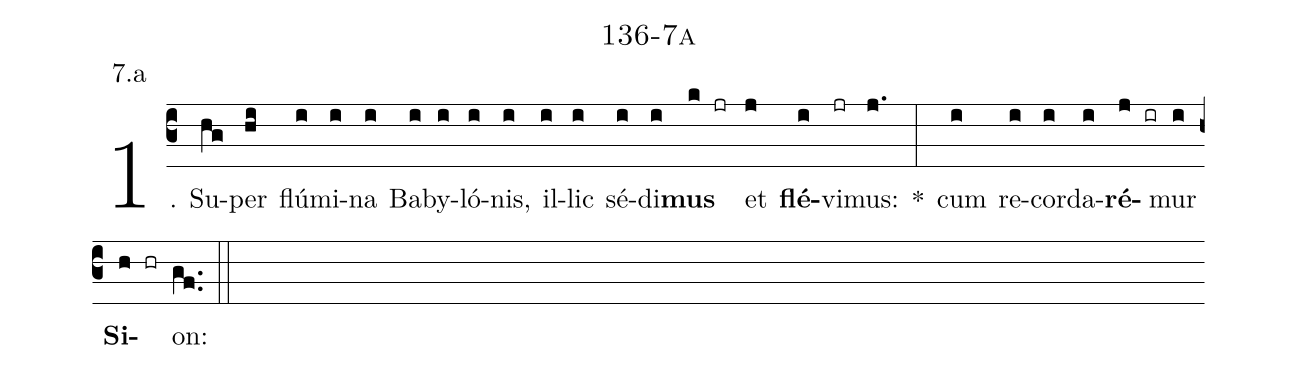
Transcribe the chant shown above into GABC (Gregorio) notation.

name: 136-7a;
annotation: 7.a;
%%
(c3)1. Su(hg)per(hi) flú(i)mi(i)na(i) Ba(i)by(i)ló(i)nis,(i) il(i)lic(i) sé(i)di(i)<b>mus</b>(k jr) et(j) <b>flé</b>(i)vi(jr)mus:(j.) *(:) cum(i) re(i)cor(i)da(i)<b>ré</b>(j ir)mur(i) <b>Si</b>(h hr)on:(gf..) (::)
